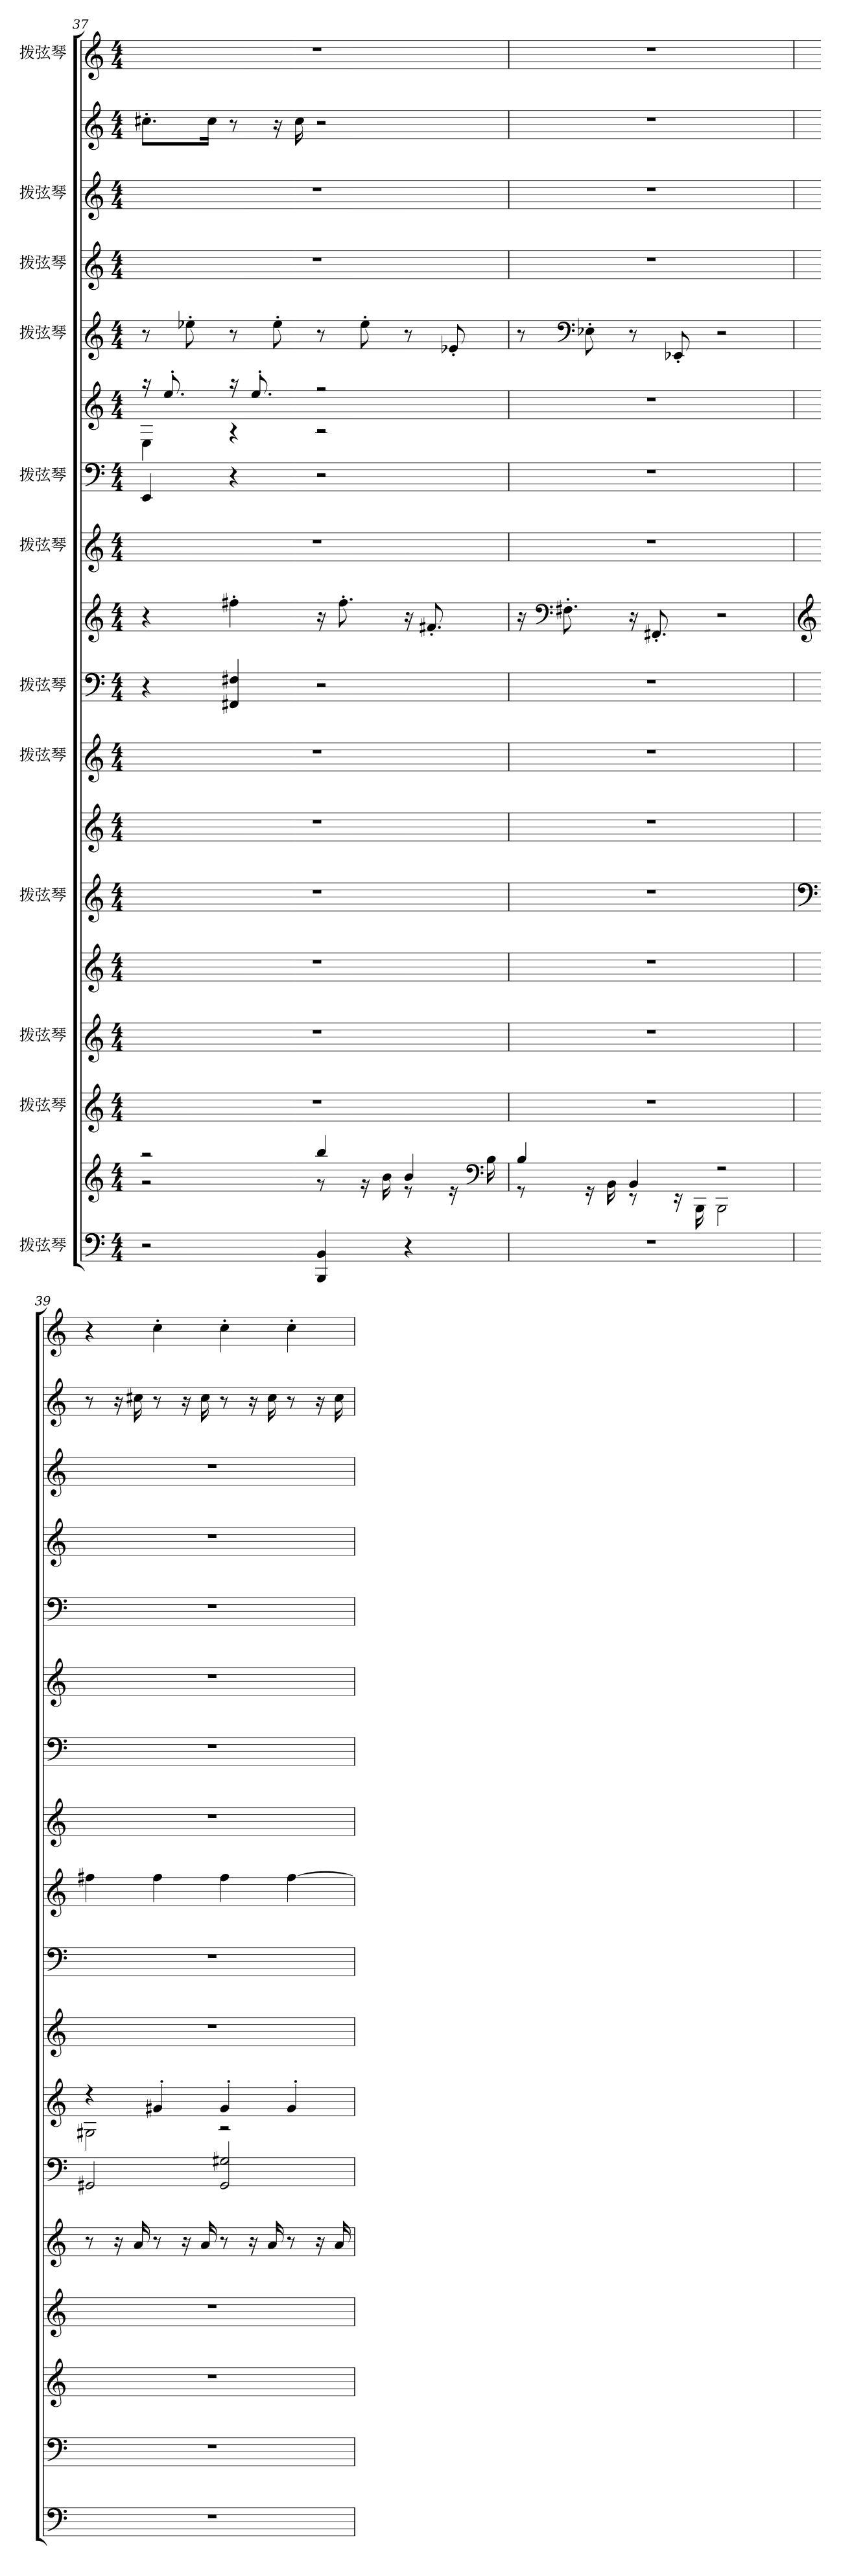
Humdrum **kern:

**kern	**kern	**kern	**kern	**kern	**kern	**kern	**kern	**kern	**kern	**kern	**kern	**kern	**kern	**kern	**kern	**kern	**kern
*part12	*part12	*part11	*part10	*part10	*part9	*part9	*part8	*part7	*part7	*part6	*part5	*part5	*part4	*part3	*part2	*part2	*part1
*staff18	*staff17	*staff16	*staff15	*staff14	*staff13	*staff12	*staff11	*staff10	*staff9	*staff8	*staff7	*staff6	*staff5	*staff4	*staff3	*staff2	*staff1
*I"拨弦琴	*	*I"拨弦琴	*I"拨弦琴	*	*I"拨弦琴	*	*I"拨弦琴	*I"拨弦琴	*	*I"拨弦琴	*I"拨弦琴	*	*I"拨弦琴	*I"拨弦琴	*I"拨弦琴	*	*I"拨弦琴
*clefF4	*clefG2	*clefG2	*clefG2	*clefG2	*clefG2	*clefG2	*clefG2	*clefF4	*clefG2	*clefG2	*clefF4	*clefG2	*clefG2	*clefG2	*clefG2	*clefG2	*clefG2
*k[]	*k[]	*k[]	*k[]	*k[]	*k[]	*k[]	*k[]	*k[]	*k[]	*k[]	*k[]	*k[]	*k[]	*k[]	*k[]	*k[]	*k[]
*M4/4	*M4/4	*M4/4	*M4/4	*M4/4	*M4/4	*M4/4	*M4/4	*M4/4	*M4/4	*M4/4	*M4/4	*M4/4	*M4/4	*M4/4	*M4/4	*M4/4	*M4/4
=37	=37	=37	=37	=37	=37	=37	=37	=37	=37	=37	=37	=37	=37	=37	=37	=37	=37
*	*^	*	*	*	*	*	*	*	*	*	*	*^	*	*	*	*	*
2r	2r	2r	1r	1r	1r	1r	1r	1r	4r	4r	1r	4EE/	16r	4E\	8r	1r	1r	8.cc#X'\L	1r
.	.	.	.	.	.	.	.	.	.	.	.	.	8.ee'/	.	.	.	.	.	.
.	.	.	.	.	.	.	.	.	.	.	.	.	.	.	8ee-X'\	.	.	.	.
.	.	.	.	.	.	.	.	.	.	.	.	.	.	.	.	.	.	16cc#\Jk	.
.	.	.	.	.	.	.	.	.	4FF#X/ 4F#X/	4ff#X'\	.	4r	16r	4r	8r	.	.	8r	.
.	.	.	.	.	.	.	.	.	.	.	.	.	8.ee'/	.	.	.	.	.	.
.	.	.	.	.	.	.	.	.	.	.	.	.	.	.	8ee-'\	.	.	16r	.
.	.	.	.	.	.	.	.	.	.	.	.	.	.	.	.	.	.	16cc#\	.
4BBB/ 4BB/	4bb/	8r	.	.	.	.	.	.	2r	16r	.	2r	2r	2r	8r	.	.	2r	.
.	.	.	.	.	.	.	.	.	.	8.ff#'\	.	.	.	.	.	.	.	.	.
.	.	16r	.	.	.	.	.	.	.	.	.	.	.	.	8ee-'\	.	.	.	.
.	.	16b\	.	.	.	.	.	.	.	.	.	.	.	.	.	.	.	.	.
4r	4b/	8r	.	.	.	.	.	.	.	16r	.	.	.	.	8r	.	.	.	.
.	.	.	.	.	.	.	.	.	.	8.f#X'/	.	.	.	.	.	.	.	.	.
.	.	16r	.	.	.	.	.	.	.	.	.	.	.	.	8e-X'/	.	.	.	.
*	*clefF4	*	*	*	*	*	*	*	*	*	*	*	*	*	*	*	*	*	*
.	.	16B\	.	.	.	.	.	.	.	.	.	.	.	.	.	.	.	.	.
*	*	*	*	*	*	*	*	*	*	*	*	*	*v	*v	*	*	*	*	*
!!LO:PB:g=z
=38	=38	=38	=38	=38	=38	=38	=38	=38	=38	=38	=38	=38	=38	=38	=38	=38	=38	=38
1r	4B/	8r	1r	1r	1r	1r	1r	1r	1r	16r	1r	1r	1r	8r	1r	1r	1r	1r
*	*	*	*	*	*	*	*	*	*	*clefF4	*	*	*	*	*	*	*	*
.	.	.	.	.	.	.	.	.	.	8.F#X'\	.	.	.	.	.	.	.	.
*	*	*	*	*	*	*	*	*	*	*	*	*	*	*clefF4	*	*	*	*
.	.	16r	.	.	.	.	.	.	.	.	.	.	.	8E-X'\	.	.	.	.
.	.	16BB\	.	.	.	.	.	.	.	.	.	.	.	.	.	.	.	.
.	4BB/	8r	.	.	.	.	.	.	.	16r	.	.	.	8r	.	.	.	.
.	.	.	.	.	.	.	.	.	.	8.FF#X'/	.	.	.	.	.	.	.	.
.	.	16r	.	.	.	.	.	.	.	.	.	.	.	8EE-X'/	.	.	.	.
.	.	16BBB\	.	.	.	.	.	.	.	.	.	.	.	.	.	.	.	.
.	2r	2BBB\	.	.	.	.	.	.	.	2r	.	.	.	2r	.	.	.	.
*	*v	*v	*	*	*	*	*	*	*	*	*	*	*	*	*	*	*	*
=39	=39	=39	=39	=39	=39	=39	=39	=39	=39	=39	=39	=39	=39	=39	=39	=39	=39
*	*	*	*	*	*clefF4	*	*	*	*clefG2	*	*	*	*	*	*	*	*
*	*	*	*	*	*	*^	*	*	*	*	*	*	*	*	*	*	*
1r	1r	1r	1r	8r	2GG#X/	4r	2G#X\	1r	1r	4ff#X\	1r	1r	1r	1r	1r	1r	8r	4r
.	.	.	.	16r	.	.	.	.	.	.	.	.	.	.	.	.	16r	.
.	.	.	.	16a/	.	.	.	.	.	.	.	.	.	.	.	.	16cc#X\	.
.	.	.	.	8r	.	4g#X'/	.	.	.	4ff#\	.	.	.	.	.	.	8r	4cc'\
.	.	.	.	16r	.	.	.	.	.	.	.	.	.	.	.	.	16r	.
.	.	.	.	16a/	.	.	.	.	.	.	.	.	.	.	.	.	16cc#\	.
.	.	.	.	8r	2GG#/ 2G#X/	4g#'/	2r	.	.	4ff#\	.	.	.	.	.	.	8r	4cc'\
.	.	.	.	16r	.	.	.	.	.	.	.	.	.	.	.	.	16r	.
.	.	.	.	16a/	.	.	.	.	.	.	.	.	.	.	.	.	16cc#\	.
.	.	.	.	8r	.	4g#'/	.	.	.	[4ff#\	.	.	.	.	.	.	8r	4cc'\
.	.	.	.	16r	.	.	.	.	.	.	.	.	.	.	.	.	16r	.
.	.	.	.	16a/	.	.	.	.	.	.	.	.	.	.	.	.	16cc#\	.
*	*	*	*	*	*	*v	*v	*	*	*	*	*	*	*	*	*	*	*
=	=	=	=	=	=	=	=	=	=	=	=	=	=	=	=	=	=
*-	*-	*-	*-	*-	*-	*-	*-	*-	*-	*-	*-	*-	*-	*-	*-	*-	*-
